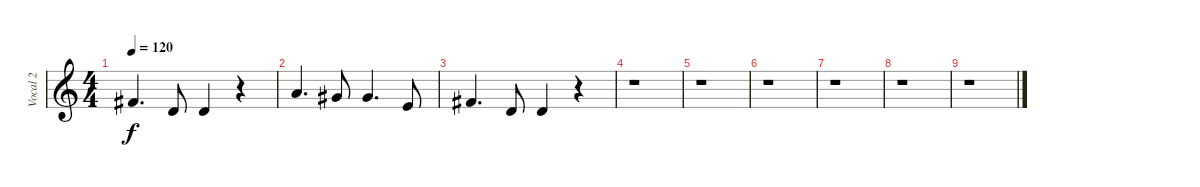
\track ("Vocal 2" "Vocal 2") {instrument lead2sawtooth}
\staff {score}
\tuning (E4 B3 G3 D3 A2 E2) {hide}
\ts (4 4)
\tempo 120
\clef g2
\ks c
7.2{t}.4{d dy f} 7.3.8{volume 10} 7.3.4{volume 9} r.4 |
5.1.4{d volume 15} 4.1.8{volume 13} 4.1.4{d volume 12} 0.1.8{volume 11} |
2.1.4{d volume 10} 3.2.8{volume 9} 3.2.4 r.4 |
r.1 |
r.1 |
r.1 |
r.1 |
r.1 |
r.1
